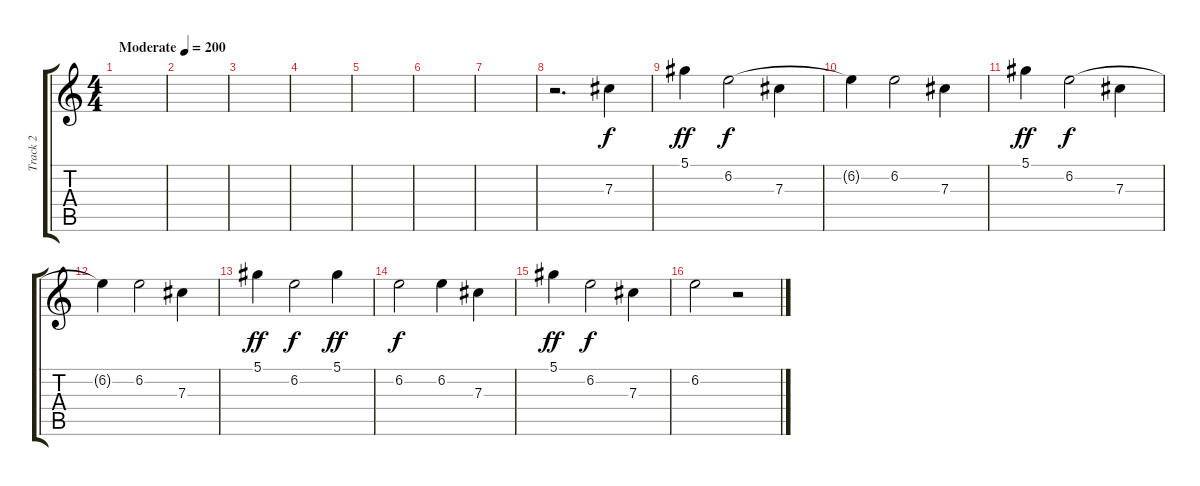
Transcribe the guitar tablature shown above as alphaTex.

\track ("Track 2" "Track 2") {instrument overdrivenguitar}
\staff {score tabs}
\tuning (Eb4 Bb3 Gb3 Db3 Ab2 Db2) {hide}
\ts (4 4)
\tempo (200 "Moderate")
\clef g2
\ks c
|
|
|
|
|
|
|
r.2{d} 7.3.4 |
5.1.4{dy ff} 6.2.2{dy f} 7.3.4 |
6.2{t}.4 6.2.2 7.3.4 |
5.1.4{dy ff} 6.2.2{dy f} 7.3.4 |
6.2{t}.4 6.2.2 7.3.4 |
5.1.4{dy ff} 6.2.2{dy f} 5.1.4{dy ff} |
6.2.2{dy f} 6.2.4 7.3.4 |
5.1.4{dy ff} 6.2.2{dy f} 7.3.4 |
6.2.2 r.2
